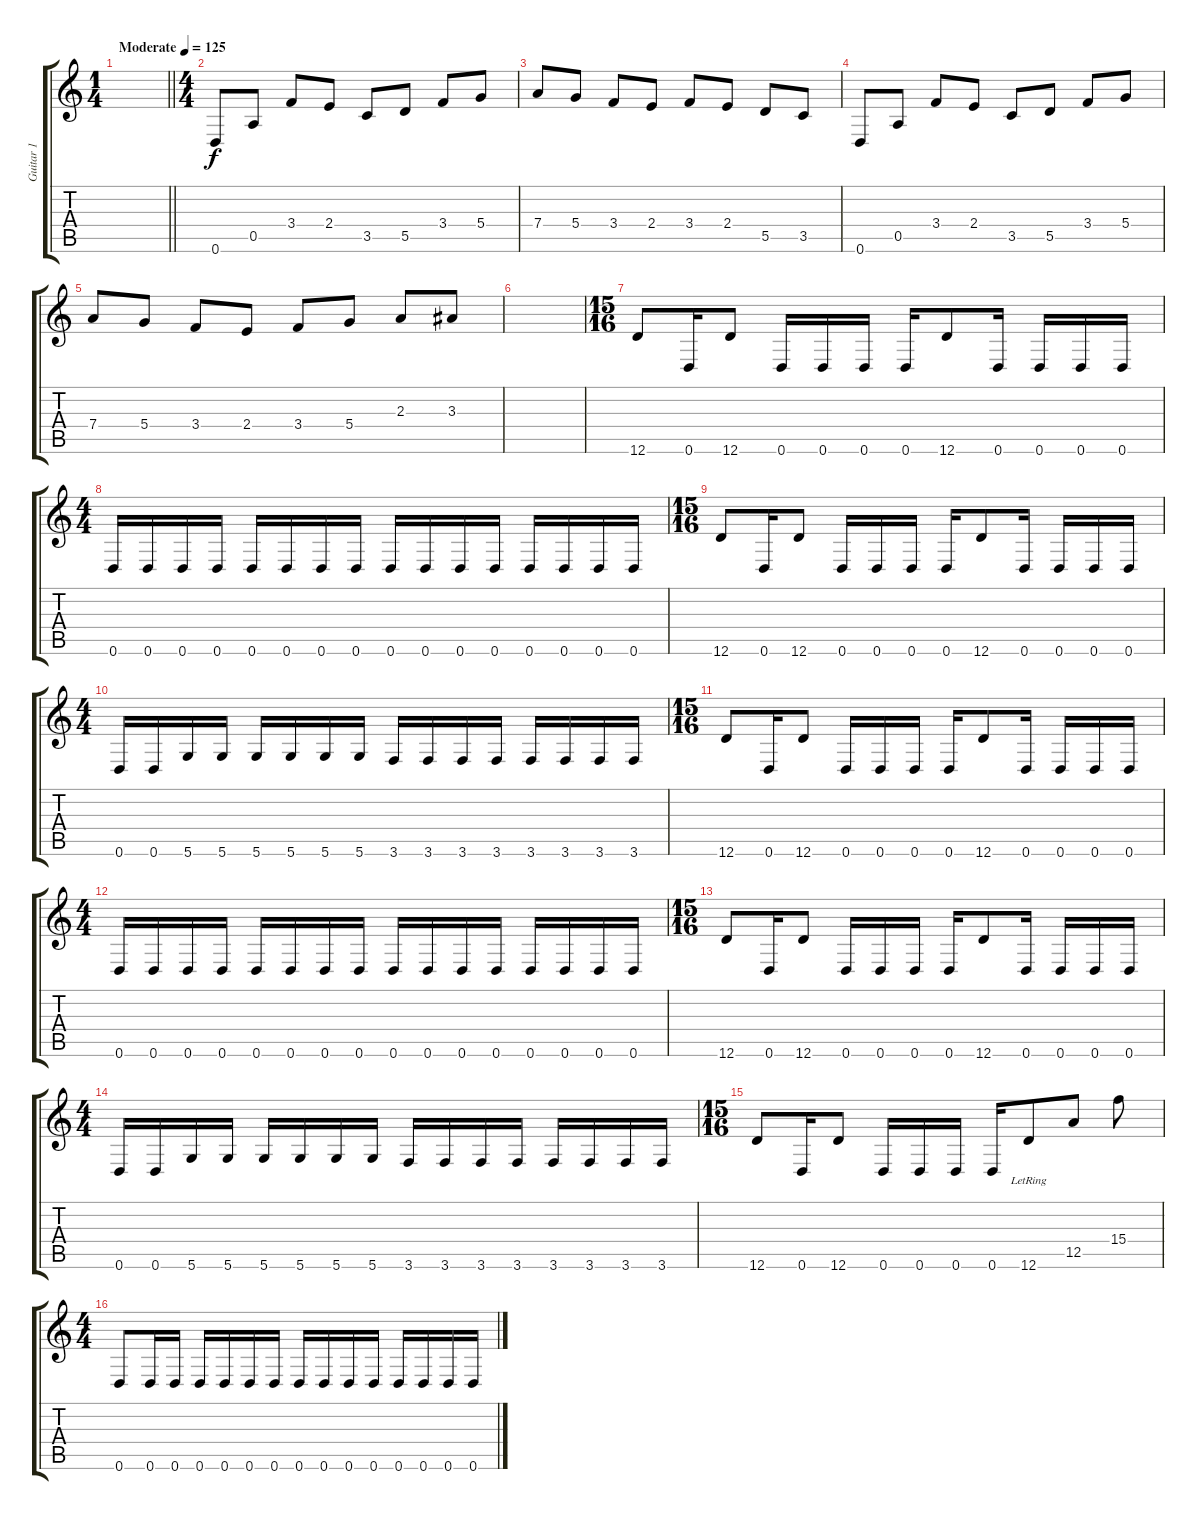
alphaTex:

\track ("Guitar 1" "Guitar 1") {instrument distortionguitar}
\staff {score tabs}
\tuning (E4 B3 G3 D3 A2 D2) {hide}
\ts (1 4)
\tempo (125 "Moderate")
\clef g2
\barLineRight lightlight
\ks c
|
\ts (4 4)
0.6.8 0.5.8 3.4.8 2.4.8 3.5.8 5.5.8 3.4.8 5.4.8 |
7.4.8 5.4.8 3.4.8 2.4.8 3.4.8 2.4.8 5.5.8 3.5.8 |
0.6.8 0.5.8 3.4.8 2.4.8 3.5.8 5.5.8 3.4.8 5.4.8 |
7.4.8 5.4.8 3.4.8 2.4.8 3.4.8 5.4.8 2.3.8 3.3.8 |
|
\ts (15 16)
12.6.8 0.6.16 12.6.8 0.6.16 0.6.16 0.6.16 0.6.16 12.6.8 0.6.16 0.6.16 0.6.16 0.6.16 |
\ts (4 4)
0.6.16 0.6.16 0.6.16 0.6.16 0.6.16 0.6.16 0.6.16 0.6.16 0.6.16 0.6.16 0.6.16 0.6.16 0.6.16 0.6.16 0.6.16 0.6.16 |
\ts (15 16)
12.6.8 0.6.16 12.6.8 0.6.16 0.6.16 0.6.16 0.6.16 12.6.8 0.6.16 0.6.16 0.6.16 0.6.16 |
\ts (4 4)
0.6.16 0.6.16 5.6.16 5.6.16 5.6.16 5.6.16 5.6.16 5.6.16 3.6.16 3.6.16 3.6.16 3.6.16 3.6.16 3.6.16 3.6.16 3.6.16 |
\ts (15 16)
12.6.8 0.6.16 12.6.8 0.6.16 0.6.16 0.6.16 0.6.16 12.6.8 0.6.16 0.6.16 0.6.16 0.6.16 |
\ts (4 4)
0.6.16 0.6.16 0.6.16 0.6.16 0.6.16 0.6.16 0.6.16 0.6.16 0.6.16 0.6.16 0.6.16 0.6.16 0.6.16 0.6.16 0.6.16 0.6.16 |
\ts (15 16)
12.6.8 0.6.16 12.6.8 0.6.16 0.6.16 0.6.16 0.6.16 12.6.8 0.6.16 0.6.16 0.6.16 0.6.16 |
\ts (4 4)
0.6.16 0.6.16 5.6.16 5.6.16 5.6.16 5.6.16 5.6.16 5.6.16 3.6.16 3.6.16 3.6.16 3.6.16 3.6.16 3.6.16 3.6.16 3.6.16 |
\ts (15 16)
12.6.8 0.6.16 12.6.8 0.6.16 0.6.16 0.6.16 0.6.16 12.6{lr}.8 12.5.8 15.4.8 |
\ts (4 4)
0.6.8 0.6.16 0.6.16 0.6.16 0.6.16 0.6.16 0.6.16 0.6.16 0.6.16 0.6.16 0.6.16 0.6.16 0.6.16 0.6.16 0.6.16
